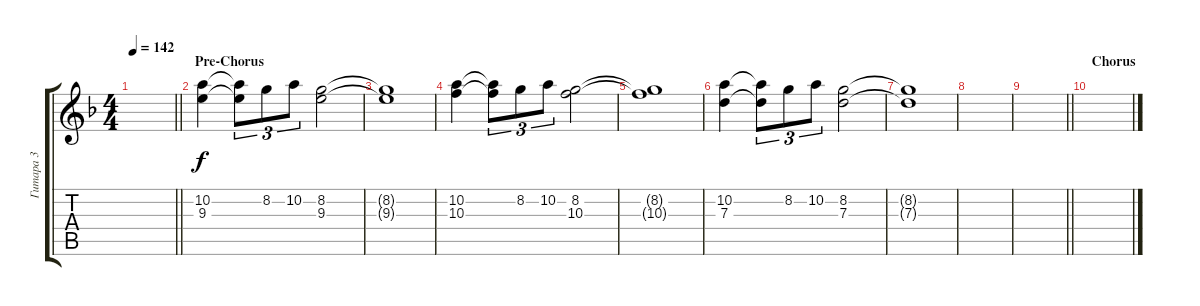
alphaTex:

\track ("Гитара 3" "Гитара 3") {instrument distortionguitar}
\staff {score tabs}
\tuning (E4 B3 G3 D3 A2 E2) {hide}
\ts (4 4)
\tempo 142
\clef g2
\barLineRight lightlight
\ks dminor
|
\section ("" "Pre-Chorus")
(10.2 9.3).4 (10.2{t} 9.3{t}).8{tu (3 2)} 8.2.8{tu (3 2)} 10.2.8{tu (3 2)} (8.2 9.3).2 |
(8.2{t} 9.3{t}).1 |
(10.2 10.3).4 (10.2{t} 10.3{t}).8{tu (3 2)} 8.2.8{tu (3 2)} 10.2.8{tu (3 2)} (8.2 10.3).2 |
(8.2{t} 10.3{t}).1 |
(10.2 7.3).4 (10.2{t} 7.3{t}).8{tu (3 2)} 8.2.8{tu (3 2)} 10.2.8{tu (3 2)} (8.2 7.3).2 |
(8.2{t} 7.3{t}).1 |
|
\barLineRight lightlight
|
\section ("" "Chorus")
